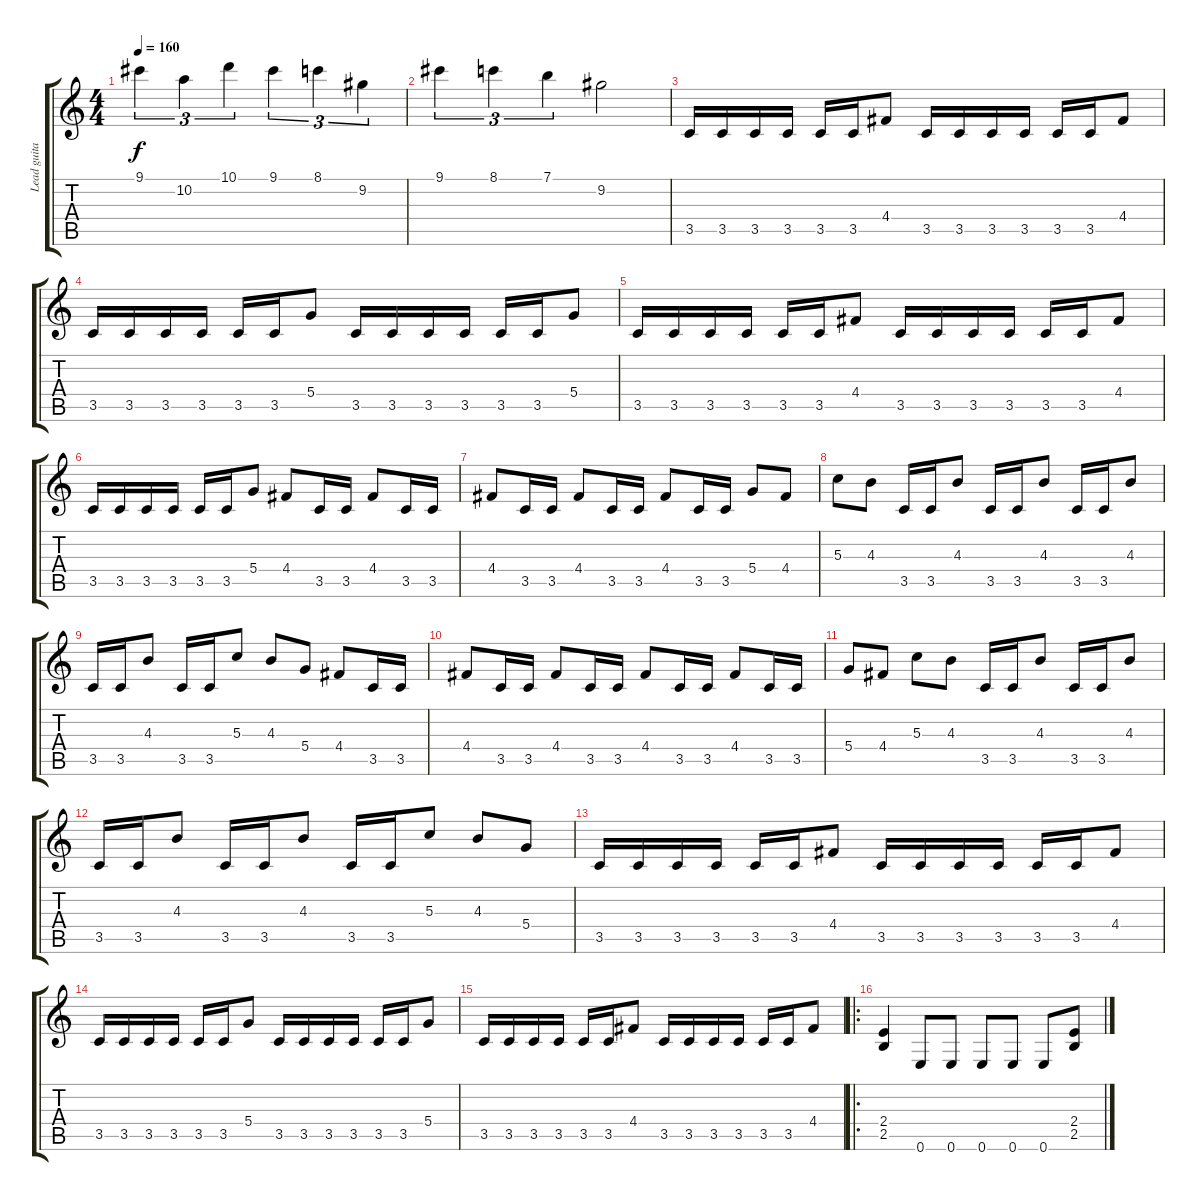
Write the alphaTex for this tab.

\track ("Lead guitar" "Lead guita") {instrument overdrivenguitar}
\staff {score tabs}
\tuning (E4 B3 G3 D3 A2 E2) {hide}
\ts (4 4)
\tempo 160
\clef g2
\ks c
9.1.4{tu (3 2) dy f} 10.2.4{tu (3 2)} 10.1.4{tu (3 2)} 9.1.4{tu (3 2)} 8.1.4{tu (3 2)} 9.2.4{tu (3 2)} |
9.1.4{tu (3 2)} 8.1.4{tu (3 2)} 7.1.4{tu (3 2)} 9.2.2 |
3.5.16 3.5.16 3.5.16 3.5.16 3.5.16 3.5.16 4.4.8 3.5.16 3.5.16 3.5.16 3.5.16 3.5.16 3.5.16 4.4.8 |
3.5.16 3.5.16 3.5.16 3.5.16 3.5.16 3.5.16 5.4.8 3.5.16 3.5.16 3.5.16 3.5.16 3.5.16 3.5.16 5.4.8 |
3.5.16 3.5.16 3.5.16 3.5.16 3.5.16 3.5.16 4.4.8 3.5.16 3.5.16 3.5.16 3.5.16 3.5.16 3.5.16 4.4.8 |
3.5.16 3.5.16 3.5.16 3.5.16 3.5.16 3.5.16 5.4.8 4.4.8 3.5.16 3.5.16 4.4.8 3.5.16 3.5.16 |
4.4.8 3.5.16 3.5.16 4.4.8 3.5.16 3.5.16 4.4.8 3.5.16 3.5.16 5.4.8 4.4.8 |
5.3.8 4.3.8 3.5.16 3.5.16 4.3.8 3.5.16 3.5.16 4.3.8 3.5.16 3.5.16 4.3.8 |
3.5.16 3.5.16 4.3.8 3.5.16 3.5.16 5.3.8 4.3.8 5.4.8 4.4.8 3.5.16 3.5.16 |
4.4.8 3.5.16 3.5.16 4.4.8 3.5.16 3.5.16 4.4.8 3.5.16 3.5.16 4.4.8 3.5.16 3.5.16 |
5.4.8 4.4.8 5.3.8 4.3.8 3.5.16 3.5.16 4.3.8 3.5.16 3.5.16 4.3.8 |
3.5.16 3.5.16 4.3.8 3.5.16 3.5.16 4.3.8 3.5.16 3.5.16 5.3.8 4.3.8 5.4.8 |
3.5.16 3.5.16 3.5.16 3.5.16 3.5.16 3.5.16 4.4.8 3.5.16 3.5.16 3.5.16 3.5.16 3.5.16 3.5.16 4.4.8 |
3.5.16 3.5.16 3.5.16 3.5.16 3.5.16 3.5.16 5.4.8 3.5.16 3.5.16 3.5.16 3.5.16 3.5.16 3.5.16 5.4.8 |
3.5.16 3.5.16 3.5.16 3.5.16 3.5.16 3.5.16 4.4.8 3.5.16 3.5.16 3.5.16 3.5.16 3.5.16 3.5.16 4.4.8 |
\ro
(2.4 2.5).4 0.6.8 0.6.8 0.6.8 0.6.8 0.6.8 (2.4 2.5).8
